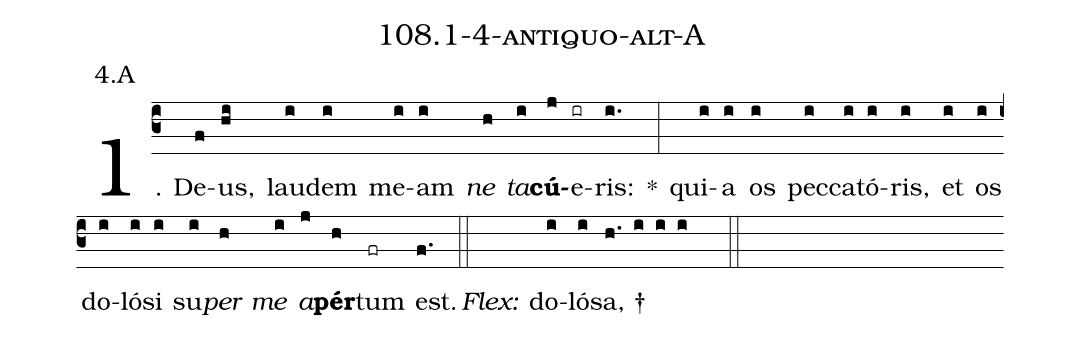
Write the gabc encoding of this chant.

name: 108.1-4-antiquo-alt-A;
annotation: 4.A;
%%
(c3)1. De(f)us,(hi) lau(i)dem(i) me(i)am(i) <i>ne</i>(h) <i>ta</i>(i)<b>cú</b>(j)e(ir)ris:(i.) *(:) qui(i)a(i) os(i) pec(i)ca(i)tó(i)ris,(i) et(i) os(i) do(i)ló(i)si(i) su(i)<i>per</i>(h) <i>me</i>(i) <i>a</i>(j)<b>pér</b>(h)tum(fr) est.(f.) (::)
<i>Flex:</i>()  do(i)ló(i)sa, †(h. i i i  ::)
